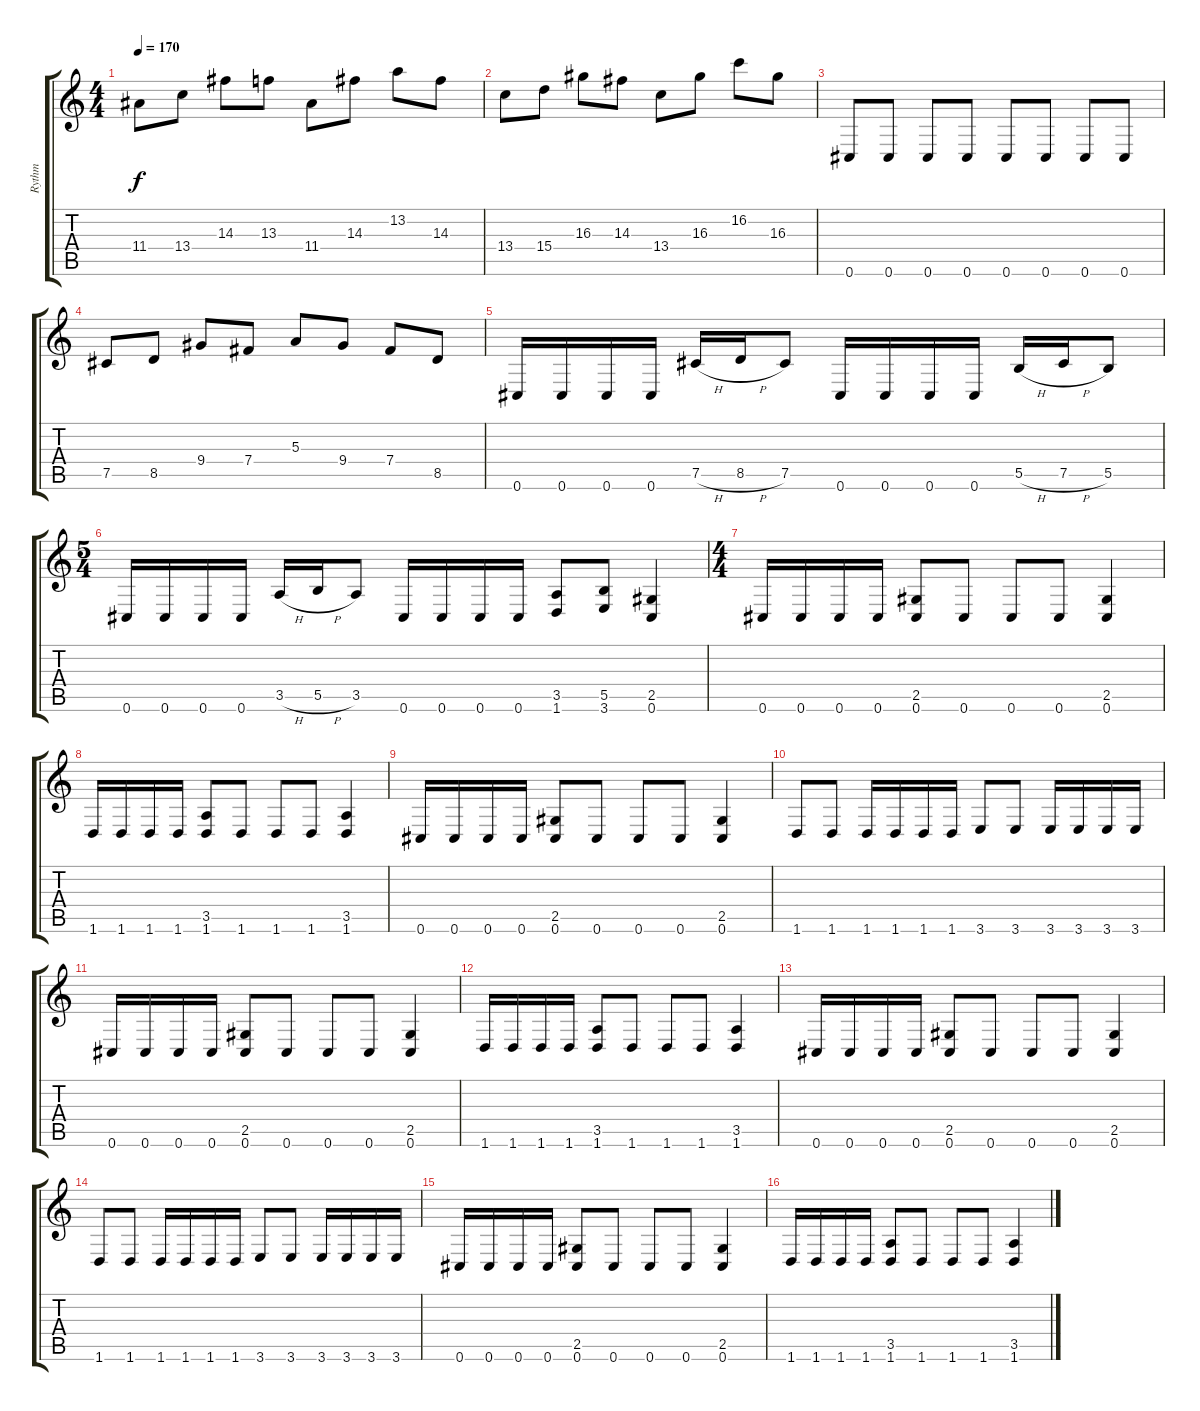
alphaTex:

\track ("Rythm" "Rythm") {instrument distortionguitar}
\staff {score tabs}
\tuning (Db4 Ab3 E3 B2 Gb2 Db2) {hide}
\ts (4 4)
\tempo 170
\clef g2
\ks c
11.4.8{dy f} 13.4.8 14.3.8 13.3.8 11.4.8 14.3.8 13.2.8 14.3.8 |
13.4.8 15.4.8 16.3.8 14.3.8 13.4.8 16.3.8 16.2.8 16.3.8 |
0.6.8 0.6.8 0.6.8 0.6.8 0.6.8 0.6.8 0.6.8 0.6.8 |
7.5.8 8.5.8 9.4.8 7.4.8 5.3.8 9.4.8 7.4.8 8.5.8 |
0.6.16 0.6.16 0.6.16 0.6.16 7.5{h}.16 8.5{h}.16 7.5.8 0.6.16 0.6.16 0.6.16 0.6.16 5.5{h}.16 7.5{h}.16 5.5.8 |
\ts (5 4)
0.6.16 0.6.16 0.6.16 0.6.16 3.5{h}.16 5.5{h}.16 3.5.8 0.6.16 0.6.16 0.6.16 0.6.16 (3.5 1.6).8 (5.5 3.6).8 (2.5 0.6).4 |
\ts (4 4)
0.6.16 0.6.16 0.6.16 0.6.16 (2.5 0.6).8 0.6.8 0.6.8 0.6.8 (2.5 0.6).4 |
1.6.16 1.6.16 1.6.16 1.6.16 (3.5 1.6).8 1.6.8 1.6.8 1.6.8 (3.5 1.6).4 |
0.6.16 0.6.16 0.6.16 0.6.16 (2.5 0.6).8 0.6.8 0.6.8 0.6.8 (2.5 0.6).4 |
1.6.8 1.6.8 1.6.16 1.6.16 1.6.16 1.6.16 3.6.8 3.6.8 3.6.16 3.6.16 3.6.16 3.6.16 |
0.6.16 0.6.16 0.6.16 0.6.16 (2.5 0.6).8 0.6.8 0.6.8 0.6.8 (2.5 0.6).4 |
1.6.16 1.6.16 1.6.16 1.6.16 (3.5 1.6).8 1.6.8 1.6.8 1.6.8 (3.5 1.6).4 |
0.6.16 0.6.16 0.6.16 0.6.16 (2.5 0.6).8 0.6.8 0.6.8 0.6.8 (2.5 0.6).4 |
1.6.8 1.6.8 1.6.16 1.6.16 1.6.16 1.6.16 3.6.8 3.6.8 3.6.16 3.6.16 3.6.16 3.6.16 |
0.6.16 0.6.16 0.6.16 0.6.16 (2.5 0.6).8 0.6.8 0.6.8 0.6.8 (2.5 0.6).4 |
1.6.16 1.6.16 1.6.16 1.6.16 (3.5 1.6).8 1.6.8 1.6.8 1.6.8 (3.5 1.6).4
